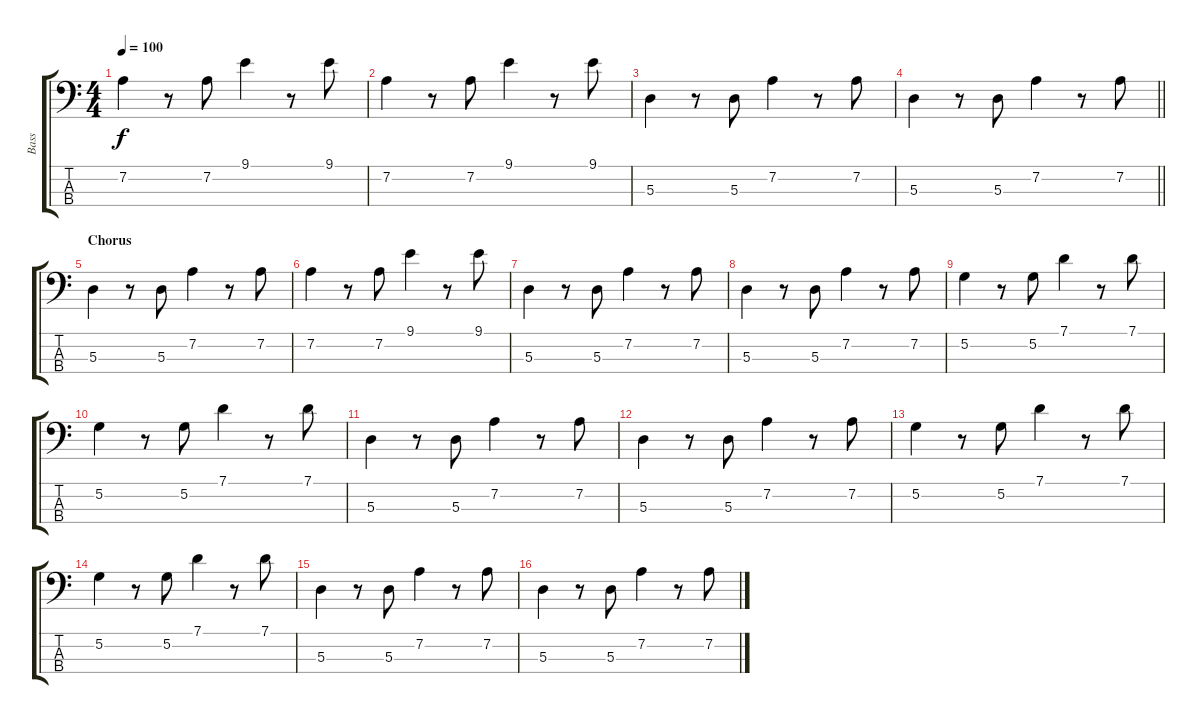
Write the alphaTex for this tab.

\track ("Bass" "Bass") {instrument electricbassfinger}
\staff {score tabs}
\tuning (G2 D2 A1 E1) {hide}
\ts (4 4)
\tempo 100
\clef f4
\ks c
7.2.4{dy f} r.8 7.2.8 9.1.4 r.8 9.1.8 |
7.2.4 r.8 7.2.8 9.1.4 r.8 9.1.8 |
5.3.4 r.8 5.3.8 7.2.4 r.8 7.2.8 |
\barLineRight lightlight
5.3.4 r.8 5.3.8 7.2.4 r.8 7.2.8 |
\section ("" "Chorus")
5.3.4 r.8 5.3.8 7.2.4 r.8 7.2.8 |
7.2.4 r.8 7.2.8 9.1.4 r.8 9.1.8 |
5.3.4 r.8 5.3.8 7.2.4 r.8 7.2.8 |
5.3.4 r.8 5.3.8 7.2.4 r.8 7.2.8 |
5.2.4 r.8 5.2.8 7.1.4 r.8 7.1.8 |
5.2.4 r.8 5.2.8 7.1.4 r.8 7.1.8 |
5.3.4 r.8 5.3.8 7.2.4 r.8 7.2.8 |
5.3.4 r.8 5.3.8 7.2.4 r.8 7.2.8 |
5.2.4 r.8 5.2.8 7.1.4 r.8 7.1.8 |
5.2.4 r.8 5.2.8 7.1.4 r.8 7.1.8 |
5.3.4 r.8 5.3.8 7.2.4 r.8 7.2.8 |
5.3.4 r.8 5.3.8 7.2.4 r.8 7.2.8
